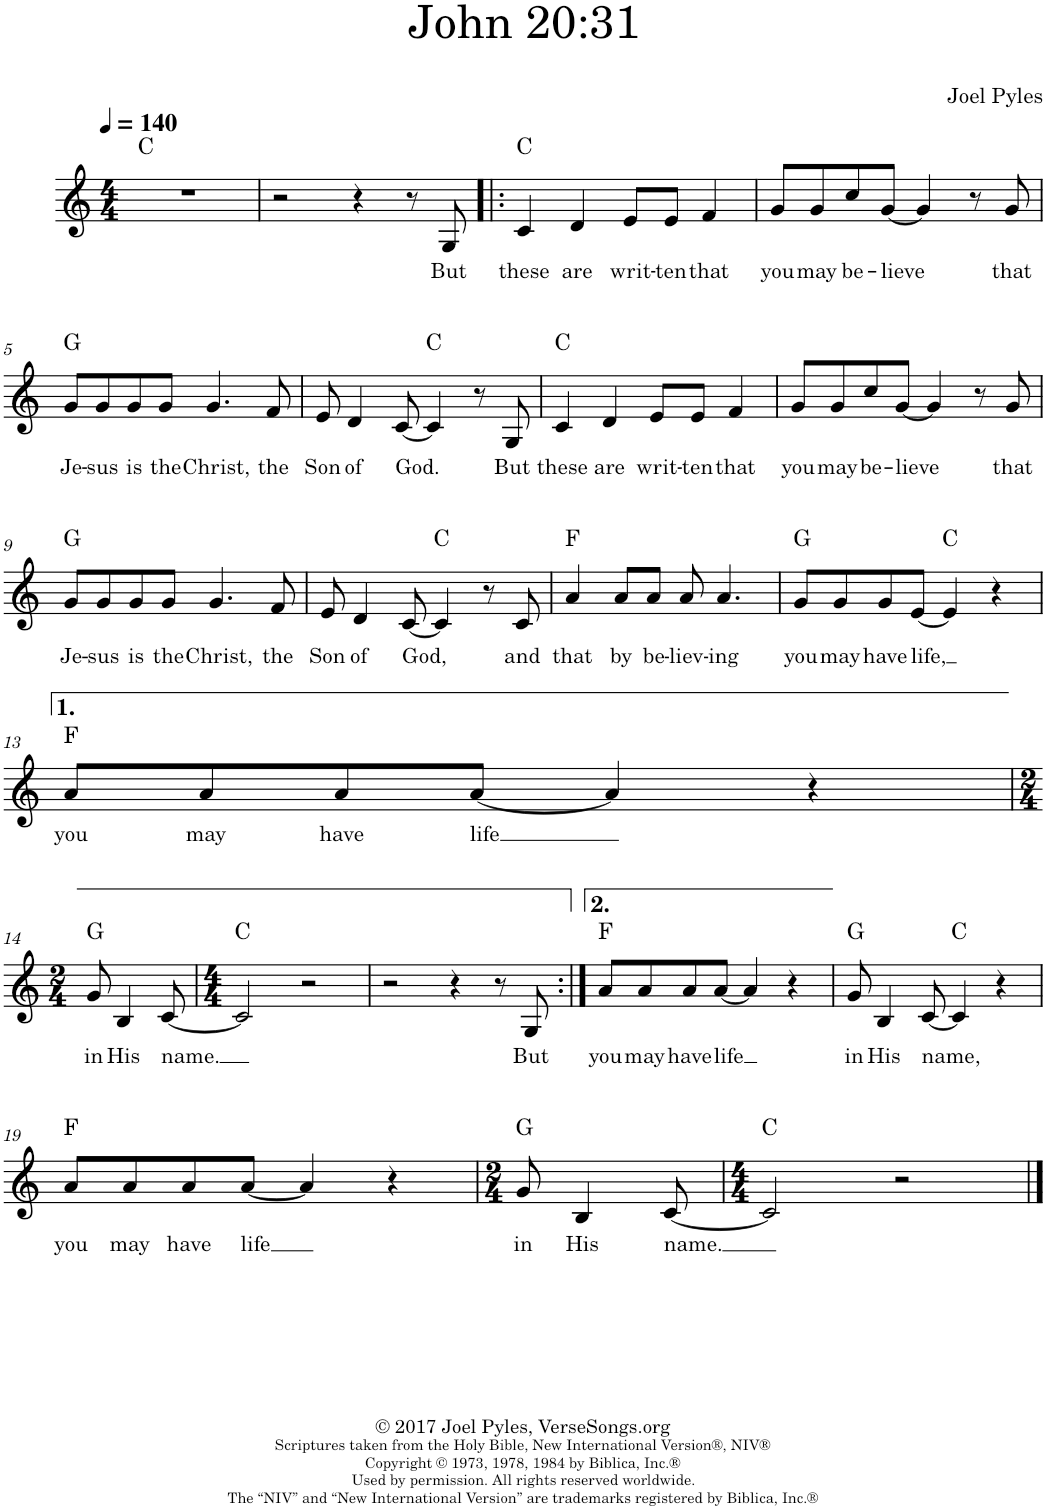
**kern	**text	**harte
*part1	*part1	*part1
*staff1	*staff1	*
*I"Piano	*	*
*I'Pno.	*	*
*clefG2	*	*
*k[]	*	*
*M4/4	*	*
*MM140	*	*
=1	=1	=1
1r	.	C:maj
=2	=2	=2
2r	.	.
4r	.	.
8r	.	.
!	!LO:LY:b	!
8G/	But	.
=3!|:	=3!|:	=3!|:
!	!LO:LY:b	!
4c/	these	C:maj
!	!LO:LY:b	!
4d/	are	.
!	!LO:LY:b	!
8e/L	writ-	.
!	!LO:LY:b	!
8e/J	-ten	.
!	!LO:LY:b	!
4f/	that	.
=4	=4	=4
!	!LO:LY:b	!
8g/L	you	.
!	!LO:LY:b	!
8g/	may	.
!	!LO:LY:b	!
8cc/	be-	.
!	!LO:LY:b	!
[8g/J	-lieve	.
4g/]	.	.
8r	.	.
!	!LO:LY:b	!
8g/	that	.
!!LO:LB:g=z
=5	=5	=5
!	!LO:LY:b	!
8g/L	Je-	G:maj
!	!LO:LY:b	!
8g/	-sus	.
!	!LO:LY:b	!
8g/	is	.
!	!LO:LY:b	!
8g/J	the	.
!	!LO:LY:b	!
4.g/	Christ,	.
!	!LO:LY:b	!
8f/	the	.
=6	=6	=6
!	!LO:LY:b	!
8e/	Son	.
!	!LO:LY:b	!
4d/	of	.
!	!LO:LY:b	!
[8c/	God.	.
4c/]	.	C:maj
8r	.	.
!	!LO:LY:b	!
8G/	But	.
=7	=7	=7
!	!LO:LY:b	!
4c/	these	C:maj
!	!LO:LY:b	!
4d/	are	.
!	!LO:LY:b	!
8e/L	writ-	.
!	!LO:LY:b	!
8e/J	-ten	.
!	!LO:LY:b	!
4f/	that	.
=8	=8	=8
!	!LO:LY:b	!
8g/L	you	.
!	!LO:LY:b	!
8g/	may	.
!	!LO:LY:b	!
8cc/	be-	.
!	!LO:LY:b	!
[8g/J	-lieve	.
4g/]	.	.
8r	.	.
!	!LO:LY:b	!
8g/	that	.
!!LO:LB:g=z
=9	=9	=9
!	!LO:LY:b	!
8g/L	Je-	G:maj
!	!LO:LY:b	!
8g/	-sus	.
!	!LO:LY:b	!
8g/	is	.
!	!LO:LY:b	!
8g/J	the	.
!	!LO:LY:b	!
4.g/	Christ,	.
!	!LO:LY:b	!
8f/	the	.
=10	=10	=10
!	!LO:LY:b	!
8e/	Son	.
!	!LO:LY:b	!
4d/	of	.
!	!LO:LY:b	!
[8c/	God,	.
4c/]	.	C:maj
8r	.	.
!	!LO:LY:b	!
8c/	and	.
=11	=11	=11
!	!LO:LY:b	!
4a/	that	F:maj
!	!LO:LY:b	!
8a/L	by	.
!	!LO:LY:b	!
8a/J	be-	.
!	!LO:LY:b	!
8a/	-liev-	.
!	!LO:LY:b	!
4.a/	-ing	.
=12	=12	=12
!	!LO:LY:b	!
8g/L	you	G:maj
!	!LO:LY:b	!
8g/	may	.
!	!LO:LY:b	!
8g/	have	.
!	!LO:LY:b	!
[8e/J	life,	.
4e/]	.	C:maj
4r	.	.
!!LO:LB:g=z
=13	=13	=13
!	!LO:LY:b	!
8a/L	you	F:maj
!	!LO:LY:b	!
8a/	may	.
!	!LO:LY:b	!
8a/	have	.
!	!LO:LY:b	!
[8a/J	life	.
4a/]	.	.
4r	.	.
!!LO:LB:g=z
=14	=14	=14
*M2/4	*	*
!	!LO:LY:b	!
8g/	in	G:maj
!	!LO:LY:b	!
4B/	His	.
!	!LO:LY:b	!
[8c/	name.	.
=15	=15	=15
*M4/4	*	*
2c/]	.	C:maj
2r	.	.
=16	=16	=16
2r	.	.
4r	.	.
8r	.	.
!	!LO:LY:b	!
8G/	But	.
=17:|!	=17:|!	=17:|!
!	!LO:LY:b	!
8a/L	you	F:maj
!	!LO:LY:b	!
8a/	may	.
!	!LO:LY:b	!
8a/	have	.
!	!LO:LY:b	!
[8a/J	life	.
4a/]	.	.
4r	.	.
=18	=18	=18
!	!LO:LY:b	!
8g/	in	G:maj
!	!LO:LY:b	!
4B/	His	.
!	!LO:LY:b	!
[8c/	name,	.
4c/]	.	C:maj
4r	.	.
!!LO:LB:g=z
=19	=19	=19
!	!LO:LY:b	!
8a/L	you	F:maj
!	!LO:LY:b	!
8a/	may	.
!	!LO:LY:b	!
8a/	have	.
!	!LO:LY:b	!
[8a/J	life	.
4a/]	.	.
4r	.	.
=20	=20	=20
*M2/4	*	*
!	!LO:LY:b	!
8g/	in	G:maj
!	!LO:LY:b	!
4B/	His	.
!	!LO:LY:b	!
[8c/	name.	.
=21	=21	=21
*M4/4	*	*
2c/]	.	C:maj
2r	.	.
==	==	==
*-	*-	*-
